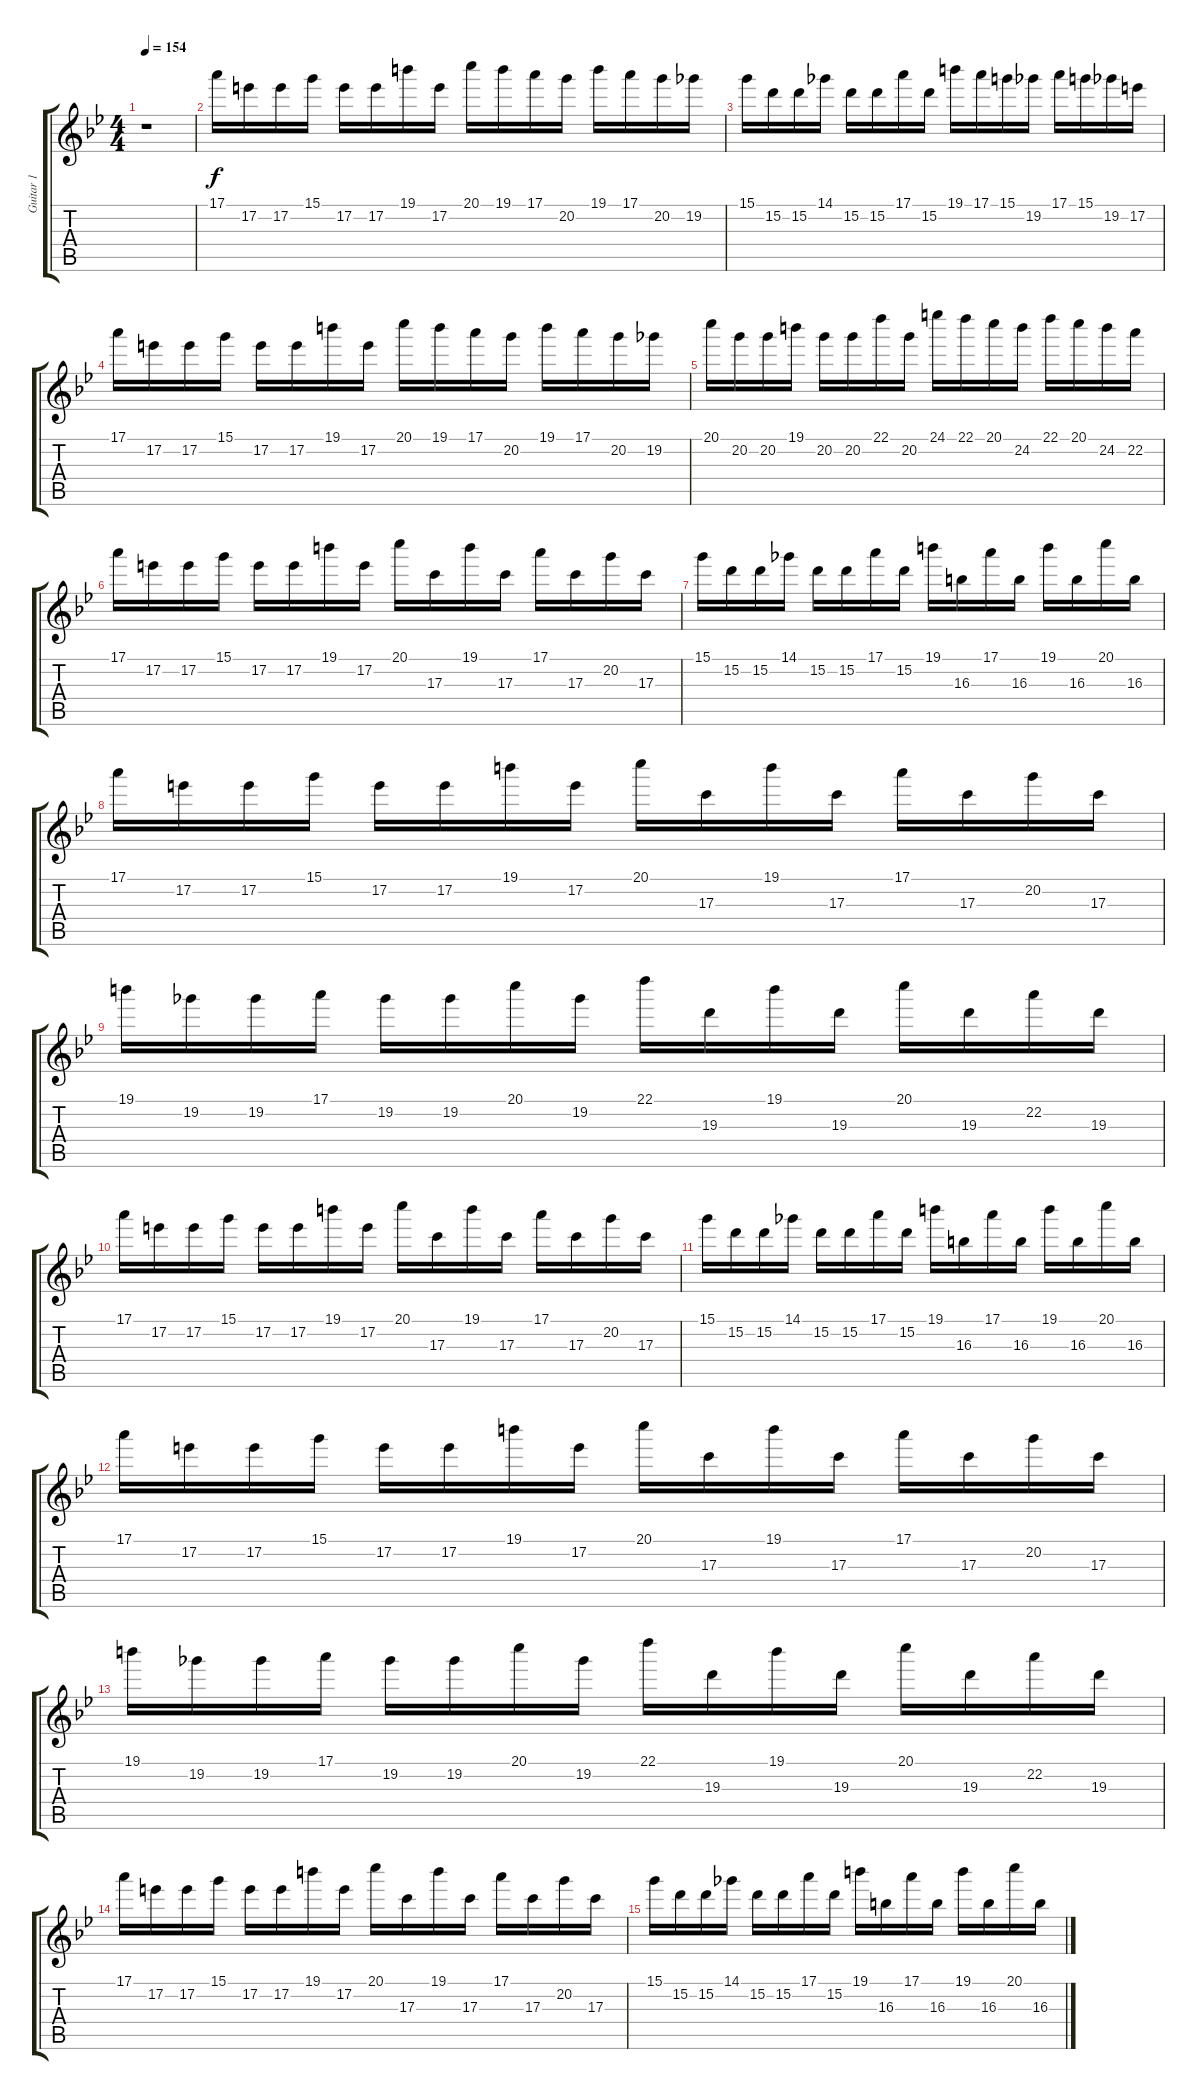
\track ("Guitar 1" "Guitar 1") {instrument distortionguitar}
\staff {score tabs}
\tuning (E4 B3 G3 D3 A2 E2) {hide}
\ts (4 4)
\tempo 154
\clef g2
\ks gminor
r.1{dy mp} |
17.1.16{dy f} 17.2.16 17.2.16 15.1.16 17.2.16 17.2.16 19.1.16 17.2.16 20.1.16 19.1.16 17.1.16 20.2.16 19.1.16 17.1.16 20.2.16 19.2.16 |
15.1.16 15.2.16 15.2.16 14.1.16 15.2.16 15.2.16 17.1.16 15.2.16 19.1.16 17.1.16 15.1.16 19.2.16 17.1.16 15.1.16 19.2.16 17.2.16 |
17.1.16 17.2.16 17.2.16 15.1.16 17.2.16 17.2.16 19.1.16 17.2.16 20.1.16 19.1.16 17.1.16 20.2.16 19.1.16 17.1.16 20.2.16 19.2.16 |
20.1.16 20.2.16 20.2.16 19.1.16 20.2.16 20.2.16 22.1.16 20.2.16 24.1.16 22.1.16 20.1.16 24.2.16 22.1.16 20.1.16 24.2.16 22.2.16 |
17.1.16 17.2.16 17.2.16 15.1.16 17.2.16 17.2.16 19.1.16 17.2.16 20.1.16 17.3.16 19.1.16 17.3.16 17.1.16 17.3.16 20.2.16 17.3.16 |
15.1.16 15.2.16 15.2.16 14.1.16 15.2.16 15.2.16 17.1.16 15.2.16 19.1.16 16.3.16 17.1.16 16.3.16 19.1.16 16.3.16 20.1.16 16.3.16 |
17.1.16 17.2.16 17.2.16 15.1.16 17.2.16 17.2.16 19.1.16 17.2.16 20.1.16 17.3.16 19.1.16 17.3.16 17.1.16 17.3.16 20.2.16 17.3.16 |
19.1.16 19.2.16 19.2.16 17.1.16 19.2.16 19.2.16 20.1.16 19.2.16 22.1.16 19.3.16 19.1.16 19.3.16 20.1.16 19.3.16 22.2.16 19.3.16 |
17.1.16 17.2.16 17.2.16 15.1.16 17.2.16 17.2.16 19.1.16 17.2.16 20.1.16 17.3.16 19.1.16 17.3.16 17.1.16 17.3.16 20.2.16 17.3.16 |
15.1.16 15.2.16 15.2.16 14.1.16 15.2.16 15.2.16 17.1.16 15.2.16 19.1.16 16.3.16 17.1.16 16.3.16 19.1.16 16.3.16 20.1.16 16.3.16 |
17.1.16 17.2.16 17.2.16 15.1.16 17.2.16 17.2.16 19.1.16 17.2.16 20.1.16 17.3.16 19.1.16 17.3.16 17.1.16 17.3.16 20.2.16 17.3.16 |
19.1.16 19.2.16 19.2.16 17.1.16 19.2.16 19.2.16 20.1.16 19.2.16 22.1.16 19.3.16 19.1.16 19.3.16 20.1.16 19.3.16 22.2.16 19.3.16 |
17.1.16 17.2.16 17.2.16 15.1.16 17.2.16 17.2.16 19.1.16 17.2.16 20.1.16 17.3.16 19.1.16 17.3.16 17.1.16 17.3.16 20.2.16 17.3.16 |
15.1.16 15.2.16 15.2.16 14.1.16 15.2.16 15.2.16 17.1.16 15.2.16 19.1.16 16.3.16 17.1.16 16.3.16 19.1.16 16.3.16 20.1.16 16.3.16
